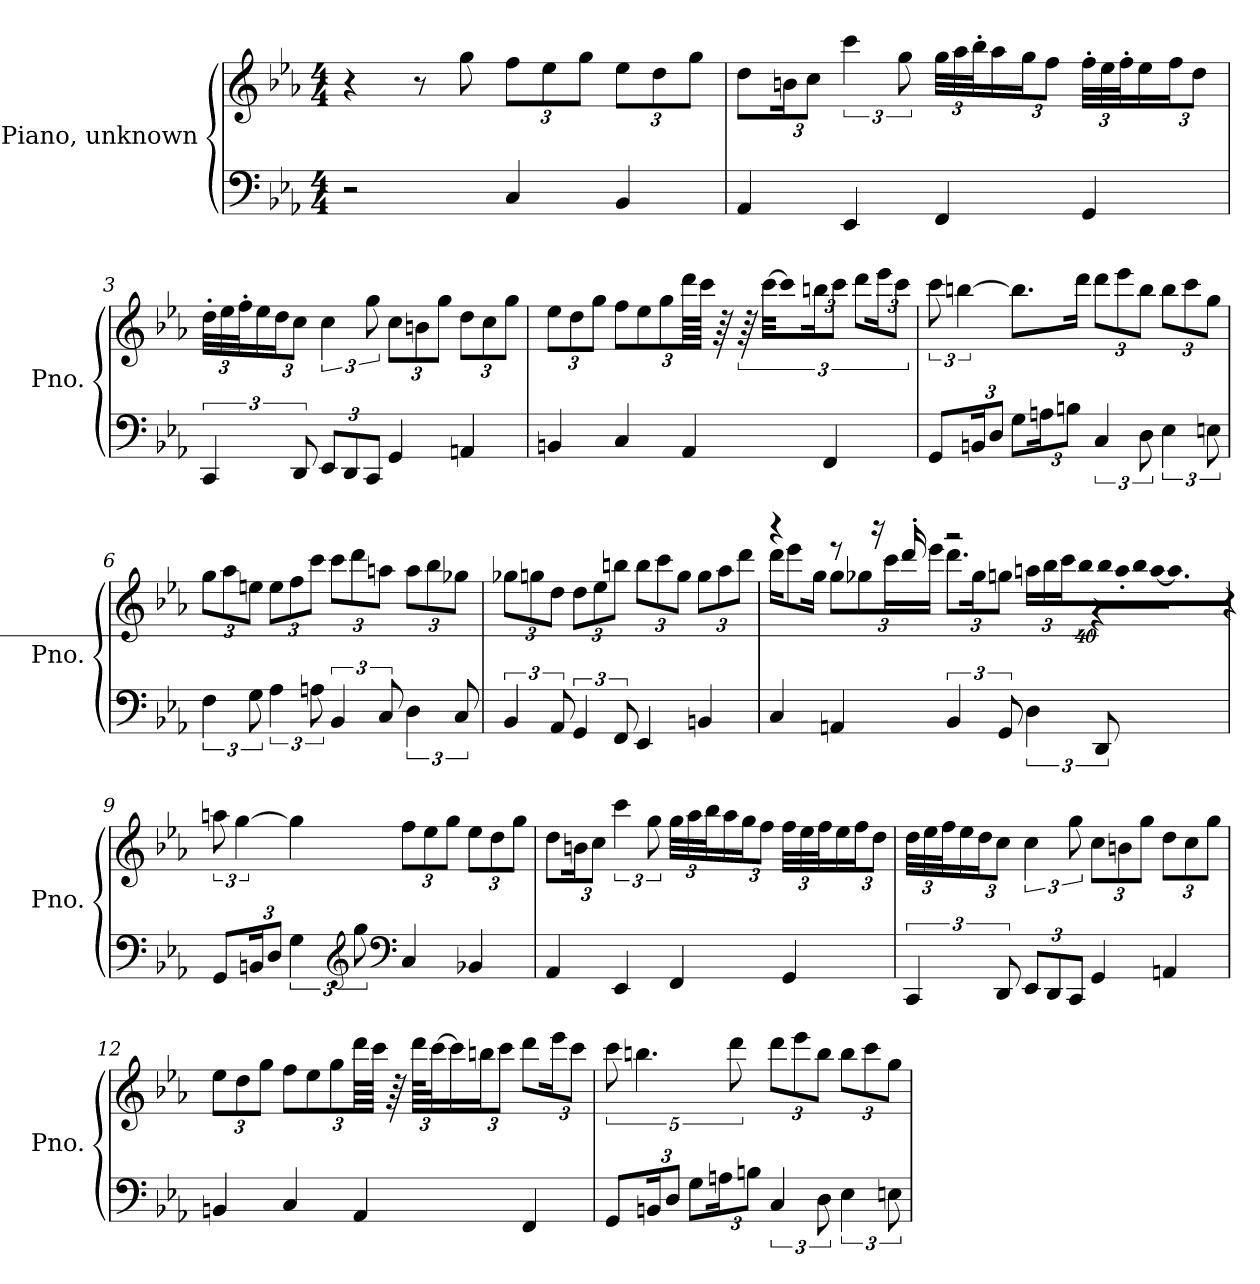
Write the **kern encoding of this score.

**kern	**kern
*part1	*part1
*staff2	*staff1
*I"Piano, unknown	*
*I'Pno.	*
*clefF4	*clefG2
*k[b-e-a-]	*k[b-e-a-]
*M4/4	*M4/4
*MM120	*MM120
=1	=1
2r	4r
.	8r
.	8gg\
*	*Xbrackettup
4C/	12ff\L
.	12ee-\
.	12gg\J
4BB-/	12ee-\L
.	12dd\
.	12gg\J
=2	=2
4AA-/	8dd\L
.	24bn\K
.	12cc\J
*	*brackettup
4EE-/	6ccc\
.	12gg\
*	*Xbrackettup
4FF/	48gg\LLL
.	48aa-\
.	48bb-'\J
.	16aa-\
.	24gg\J
.	12ff\J
4GG/	48ff'\LLL
.	48ee-\
.	48ff'\J
.	16ee-\
.	24ff\J
.	12dd\J
!!LO:LB:g=z
=3	=3
6CC/	48dd'\LLL
.	48ee-\
.	48ff'\J
.	16ee-\
.	24dd\J
12DD/	12cc\J
*Xbrackettup	*brackettup
12EE-/L	6cc\
12DD/	.
12CC/J	12gg\
*	*Xbrackettup
4GG/	12cc\L
.	12bn\
.	12gg\J
4AAn/	12dd\L
.	12cc\
.	12gg\J
=4	=4
4BBn/	12ee-\L
.	12dd\
.	12gg\J
4C/	12ff\L
.	12ee-\
.	12gg\
*	*brackettup
4AA-/	96ddd\LLL
.	96ccc\JJJJ
.	96r
.	96r
.	[48ccc\KLL
.	16ccc\]
*	*Xbrackettup
.	24bbn\J
.	12ccc\J
4FF/	8ddd\L
.	24eee-\K
.	12ccc\J
!!LO:LB:g=z
=5	=5
*	*brackettup
8GG/L	12ccc\
.	[6bbn\
24BBn/K	.
12D/J	.
8G\L	8.bb\L]
24An\K	.
12Bn\J	.
.	16ddd\Jk
*brackettup	*Xbrackettup
6C/	12ddd\L
.	12eee-\
12D\	12bb\J
6E-\	12bb\L
.	12ccc\
12En\	12gg\J
=6	=6
6F\	12gg\L
.	12aa-\
12G\	12een\J
6A-\	12ee\L
.	12ff\
12An\	12ccc\J
6BB-/	12ccc\L
.	12ddd\
12C/	12aan\J
6D\	12aa\L
.	12bb-\
12C/	12gg-X\J
!!LO:LB:g=z
=7	=7
6BB-/	12gg-X\L
.	12ggn\
12AA-/	12dd\J
6GG/	12dd\L
.	12ee-\
12FF/	12bbn\J
4EE-/	12bb\L
.	12ccc\
.	12gg\J
4BBn/	12gg\L
.	12aa-\
.	12ddd\J
!!LO:LB:g=z
=8	=8
*	*^
4C/	4r	16ddd\KL
.	.	8eee-\
.	.	16gg\Jk
4AAn/	8r	12gg\L
.	.	12gg-X\
.	16r	.
.	.	24ccc\L
.	16ddd'/	.
.	.	24eee-\JJ
6BB-/	2r	12.ddd\L
.	.	24gg-\K
12GG/	.	12ggn\J
6D\	.	24aan\LL
.	.	24bb-\
.	.	24ccc\
*	*	*brackettup
!	!	!LO:N:vis=32
.	.	640%23bb-\JJk
!	!	!LO:N:vis=128
.	.	1920%17r
12DD/	.	.
!	!	!LO:N:vis=256
.	.	1920%17bb-\KLLLL
!	!	!LO:N:vis=64
.	.	960%17aa'\
!	!	!LO:N:vis=256
.	.	1920%17bb-\L
!	!	!LO:N:vis=256
.	.	[1920%17aa\J
!	!	!LO:N:vis=64.
.	.	640%17aa\JJJJ]
.	.	1920ryy
!	!	!LO:N:vis=128
.	.	1920%17r
*	*v	*v
!!LO:LB:g=z
=9	=9
8GG/L	12aan\
.	[6gg\
*Xbrackettup	*
24BBn/K	.
12D/J	.
*brackettup	*
6G\	4gg\]
*clefG2	*
12gg\	.
*clefF4	*
*	*Xbrackettup
4C/	12ff\L
.	12ee-\
.	12gg\J
4BB-X/	12ee-\L
.	12dd\
.	12gg\J
=10	=10
4AA-/	8dd\L
.	24bn\K
.	12cc\J
*	*brackettup
4EE-/	6ccc\
.	12gg\
*	*Xbrackettup
4FF/	48gg\LLL
.	48aa-\
.	48bb-\J
.	16aa-\
.	24gg\J
.	12ff\J
4GG/	48ff\LLL
.	48ee-\
.	48ff\J
.	16ee-\
.	24ff\J
.	12dd\J
!!LO:PB:g=z
=11	=11
6CC/	48dd\LLL
.	48ee-\
.	48ff\J
.	16ee-\
.	24dd\J
12DD/	12cc\J
*Xbrackettup	*brackettup
12EE-/L	6cc\
12DD/	.
12CC/J	12gg\
*	*Xbrackettup
4GG/	12cc\L
.	12bn\
.	12gg\J
4AAn/	12dd\L
.	12cc\
.	12gg\J
=12	=12
4BBn/	12ee-\L
.	12dd\
.	12gg\J
4C/	12ff\L
.	12ee-\
.	12gg\
*	*brackettup
4AA-/	96ddd\LLL
.	96ccc\JJJJ
.	96r
*	*Xbrackettup
.	96ddd\KLLL
.	[48ccc\J
.	16ccc\]
.	24bbn\J
.	12ccc\J
4FF/	8ddd\L
.	24eee-\K
.	12ccc\J
!!LO:LB:g=z
=13	=13
*	*brackettup
8GG/L	10ccc\
.	5.bbn\
24BBn/K	.
12D/J	.
8G\L	.
24An\K	.
.	10ddd\
12Bn\J	.
*brackettup	*Xbrackettup
6C/	12ddd\L
.	12eee-\
12D\	12bb\J
6E-\	12bb\L
.	12ccc\
12En\	12gg\J
=	=
*-	*-
